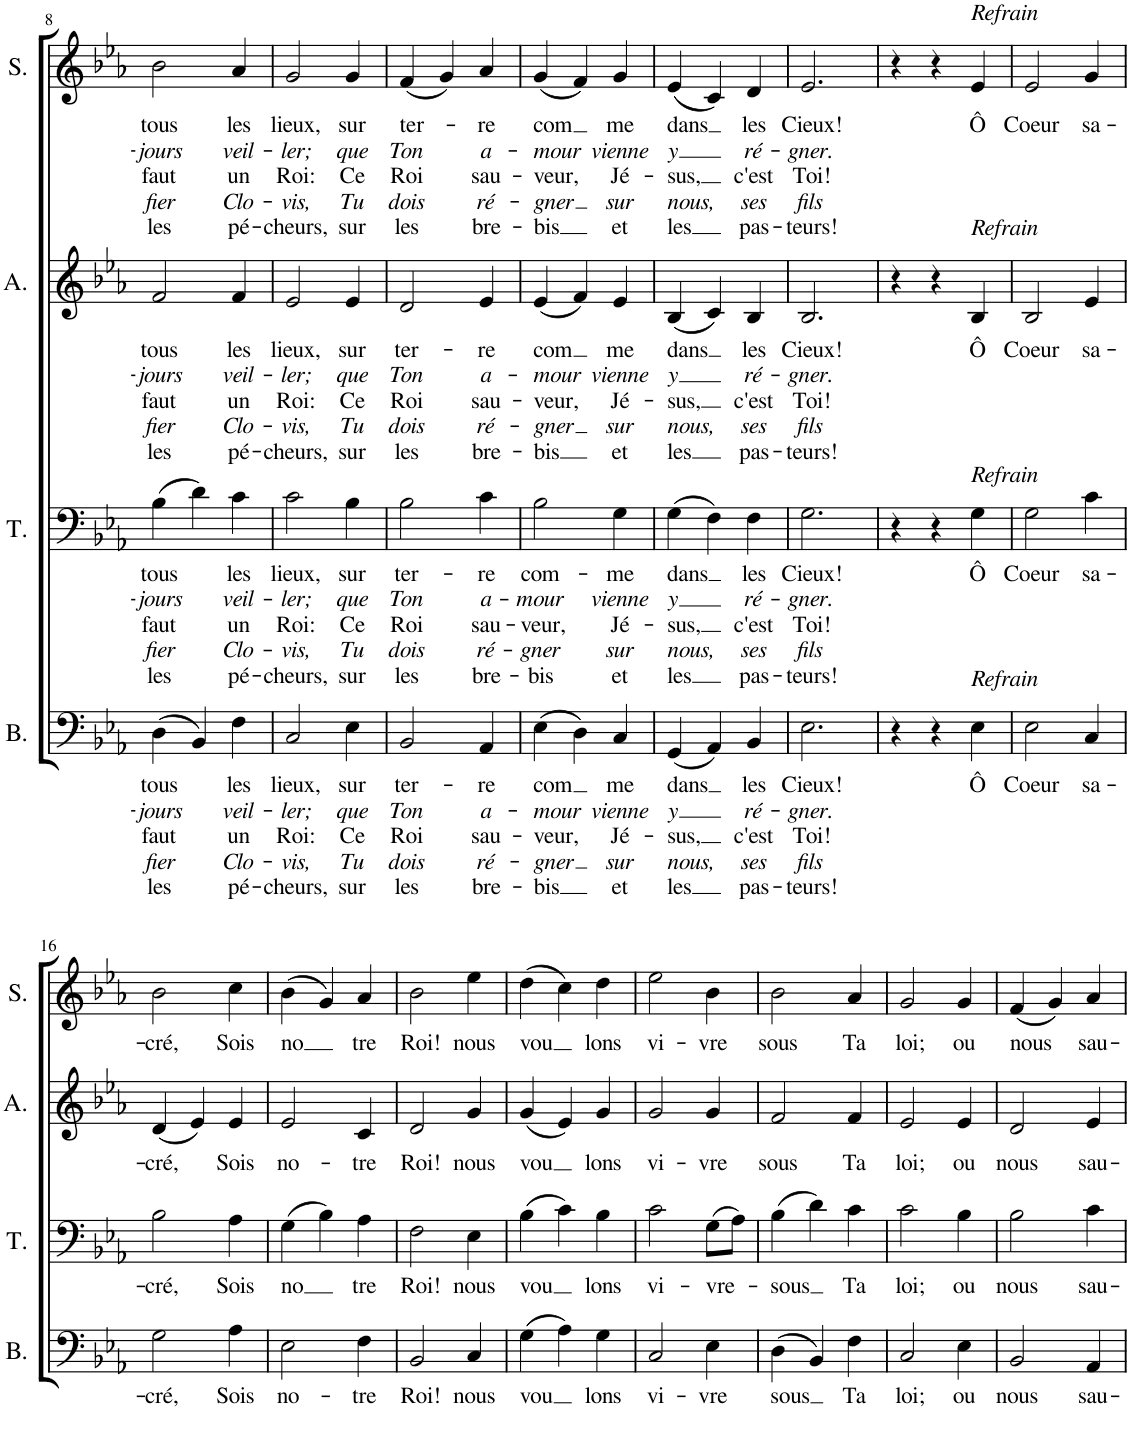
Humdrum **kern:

**kern	**text	**text	**text	**text	**text	**kern	**text	**text	**text	**text	**text	**kern	**text	**text	**text	**text	**text	**kern	**text	**text	**text	**text	**text
*part4	*part4	*part4	*part4	*part4	*part4	*part3	*part3	*part3	*part3	*part3	*part3	*part2	*part2	*part2	*part2	*part2	*part2	*part1	*part1	*part1	*part1	*part1	*part1
*staff4	*staff4	*staff4	*staff4	*staff4	*staff4	*staff3	*staff3	*staff3	*staff3	*staff3	*staff3	*staff2	*staff2	*staff2	*staff2	*staff2	*staff2	*staff1	*staff1	*staff1	*staff1	*staff1	*staff1
*I"Basse	*	*	*	*	*	*I"Ténor	*	*	*	*	*	*I"Alto	*	*	*	*	*	*I"Soprane	*	*	*	*	*
*I'B.	*	*	*	*	*	*I'T.	*	*	*	*	*	*I'A.	*	*	*	*	*	*I'S.	*	*	*	*	*
!!LO:PB:g=z
*clefF4	*	*	*	*	*	*clefF4	*	*	*	*	*	*clefG2	*	*	*	*	*	*clefG2	*	*	*	*	*
*k[b-e-a-]	*	*	*	*	*	*k[b-e-a-]	*	*	*	*	*	*k[b-e-a-]	*	*	*	*	*	*k[b-e-a-]	*	*	*	*	*
*M3/4	*	*	*	*	*	*M3/4	*	*	*	*	*	*M3/4	*	*	*	*	*	*M3/4	*	*	*	*	*
=8	=8	=8	=8	=8	=8	=8	=8	=8	=8	=8	=8	=8	=8	=8	=8	=8	=8	=8	=8	=8	=8	=8	=8
!	!LO:LY:b	!LO:LY:b	!LO:LY:b	!LO:LY:b	!LO:LY:b	!	!LO:LY:b	!LO:LY:b	!LO:LY:b	!LO:LY:b	!LO:LY:b	!	!LO:LY:b	!LO:LY:b	!LO:LY:b	!LO:LY:b	!LO:LY:b	!	!LO:LY:b	!LO:LY:b	!LO:LY:b	!LO:LY:b	!LO:LY:b
(4D\	tous	-jours	faut	fier	les	(4B-\	tous	-jours	faut	fier	les	2f/	tous	-jours	faut	fier	les	2b-\	tous	-jours	faut	fier	les
4BB-/)	.	.	.	.	.	4d\)	.	.	.	.	.	.	.	.	.	.	.	.	.	.	.	.	.
!	!LO:LY:b	!LO:LY:b	!LO:LY:b	!LO:LY:b	!LO:LY:b	!	!LO:LY:b	!LO:LY:b	!LO:LY:b	!LO:LY:b	!LO:LY:b	!	!LO:LY:b	!LO:LY:b	!LO:LY:b	!LO:LY:b	!LO:LY:b	!	!LO:LY:b	!LO:LY:b	!LO:LY:b	!LO:LY:b	!LO:LY:b
4F\	les	veil-	un	Clo-	pé-	4c\	les	veil-	un	Clo-	pé-	4f/	les	veil-	un	Clo-	pé-	4a-/	les	veil-	un	Clo-	pé-
=9	=9	=9	=9	=9	=9	=9	=9	=9	=9	=9	=9	=9	=9	=9	=9	=9	=9	=9	=9	=9	=9	=9	=9
!	!LO:LY:b	!LO:LY:b	!LO:LY:b	!LO:LY:b	!LO:LY:b	!	!LO:LY:b	!LO:LY:b	!LO:LY:b	!LO:LY:b	!LO:LY:b	!	!LO:LY:b	!LO:LY:b	!LO:LY:b	!LO:LY:b	!LO:LY:b	!	!LO:LY:b	!LO:LY:b	!LO:LY:b	!LO:LY:b	!LO:LY:b
2C/	lieux,	-ler;	Roi:	-vis,	-cheurs,	2c\	lieux,	-ler;	Roi:	-vis,	-cheurs,	2e-/	lieux,	-ler;	Roi:	-vis,	-cheurs,	2g/	lieux,	-ler;	Roi:	-vis,	-cheurs,
!	!LO:LY:b	!LO:LY:b	!LO:LY:b	!LO:LY:b	!LO:LY:b	!	!LO:LY:b	!LO:LY:b	!LO:LY:b	!LO:LY:b	!LO:LY:b	!	!LO:LY:b	!LO:LY:b	!LO:LY:b	!LO:LY:b	!LO:LY:b	!	!LO:LY:b	!LO:LY:b	!LO:LY:b	!LO:LY:b	!LO:LY:b
4E-\	sur	que	Ce	Tu	sur	4B-\	sur	que	Ce	Tu	sur	4e-/	sur	que	Ce	Tu	sur	4g/	sur	que	Ce	Tu	sur
=10	=10	=10	=10	=10	=10	=10	=10	=10	=10	=10	=10	=10	=10	=10	=10	=10	=10	=10	=10	=10	=10	=10	=10
!	!LO:LY:b	!LO:LY:b	!LO:LY:b	!LO:LY:b	!LO:LY:b	!	!LO:LY:b	!LO:LY:b	!LO:LY:b	!LO:LY:b	!LO:LY:b	!	!LO:LY:b	!LO:LY:b	!LO:LY:b	!LO:LY:b	!LO:LY:b	!	!LO:LY:b	!LO:LY:b	!LO:LY:b	!LO:LY:b	!LO:LY:b
2BB-/	ter-	Ton	Roi	dois	les	2B-\	ter-	Ton	Roi	dois	les	2d/	ter-	Ton	Roi	dois	les	(4f/	ter-	Ton	Roi	dois	les
.	.	.	.	.	.	.	.	.	.	.	.	.	.	.	.	.	.	4g/)	.	.	.	.	.
!	!LO:LY:b	!LO:LY:b	!LO:LY:b	!LO:LY:b	!LO:LY:b	!	!LO:LY:b	!LO:LY:b	!LO:LY:b	!LO:LY:b	!LO:LY:b	!	!LO:LY:b	!LO:LY:b	!LO:LY:b	!LO:LY:b	!LO:LY:b	!	!LO:LY:b	!LO:LY:b	!LO:LY:b	!LO:LY:b	!LO:LY:b
4AA-/	-re	a-	sau-	ré-	bre-	4c\	-re	a-	sau-	ré-	bre-	4e-/	-re	a-	sau-	ré-	bre-	4a-/	-re	a-	sau-	ré-	bre-
=11	=11	=11	=11	=11	=11	=11	=11	=11	=11	=11	=11	=11	=11	=11	=11	=11	=11	=11	=11	=11	=11	=11	=11
!	!LO:LY:b	!LO:LY:b	!LO:LY:b	!LO:LY:b	!LO:LY:b	!	!LO:LY:b	!LO:LY:b	!LO:LY:b	!LO:LY:b	!LO:LY:b	!	!LO:LY:b	!LO:LY:b	!LO:LY:b	!LO:LY:b	!LO:LY:b	!	!LO:LY:b	!LO:LY:b	!LO:LY:b	!LO:LY:b	!LO:LY:b
(4E-\	com	-mour	-veur,	-gner	-bis	2B-\	com-	-mour	-veur,	-gner	-bis	(4e-/	com	-mour	-veur,	-gner	-bis	(4g/	com	-mour	-veur,	-gner	-bis
4D\)	.	.	.	.	.	.	.	.	.	.	.	4f/)	.	.	.	.	.	4f/)	.	.	.	.	.
!	!LO:LY:b	!LO:LY:b	!LO:LY:b	!LO:LY:b	!LO:LY:b	!	!LO:LY:b	!LO:LY:b	!LO:LY:b	!LO:LY:b	!LO:LY:b	!	!LO:LY:b	!LO:LY:b	!LO:LY:b	!LO:LY:b	!LO:LY:b	!	!LO:LY:b	!LO:LY:b	!LO:LY:b	!LO:LY:b	!LO:LY:b
4C/	me	vienne	Jé-	sur	et	4G\	-me	vienne	Jé-	sur	et	4e-/	me	vienne	Jé-	sur	et	4g/	me	vienne	Jé-	sur	et
=12	=12	=12	=12	=12	=12	=12	=12	=12	=12	=12	=12	=12	=12	=12	=12	=12	=12	=12	=12	=12	=12	=12	=12
!	!LO:LY:b	!LO:LY:b	!LO:LY:b	!LO:LY:b	!LO:LY:b	!	!LO:LY:b	!LO:LY:b	!LO:LY:b	!LO:LY:b	!LO:LY:b	!	!LO:LY:b	!LO:LY:b	!LO:LY:b	!LO:LY:b	!LO:LY:b	!	!LO:LY:b	!LO:LY:b	!LO:LY:b	!LO:LY:b	!LO:LY:b
(4GG/	dans	y	-sus,	nous,	les	(4G\	dans	y	-sus,	nous,	les	(4B-/	dans	y	-sus,	nous,	les	(4e-/	dans	y	-sus,	nous,	les
4AA-/)	.	.	.	.	.	4F\)	.	.	.	.	.	4c/)	.	.	.	.	.	4c/)	.	.	.	.	.
!	!LO:LY:b	!LO:LY:b	!LO:LY:b	!LO:LY:b	!LO:LY:b	!	!LO:LY:b	!LO:LY:b	!LO:LY:b	!LO:LY:b	!LO:LY:b	!	!LO:LY:b	!LO:LY:b	!LO:LY:b	!LO:LY:b	!LO:LY:b	!	!LO:LY:b	!LO:LY:b	!LO:LY:b	!LO:LY:b	!LO:LY:b
4BB-/	les	ré-	c'est	ses	pas-	4F\	les	ré-	c'est	ses	pas-	4B-/	les	ré-	c'est	ses	pas-	4d/	les	ré-	c'est	ses	pas-
=13	=13	=13	=13	=13	=13	=13	=13	=13	=13	=13	=13	=13	=13	=13	=13	=13	=13	=13	=13	=13	=13	=13	=13
!	!LO:LY:b	!LO:LY:b	!LO:LY:b	!LO:LY:b	!LO:LY:b	!	!LO:LY:b	!LO:LY:b	!LO:LY:b	!LO:LY:b	!LO:LY:b	!	!LO:LY:b	!LO:LY:b	!LO:LY:b	!LO:LY:b	!LO:LY:b	!	!LO:LY:b	!LO:LY:b	!LO:LY:b	!LO:LY:b	!LO:LY:b
2.E-\	Cieux!	-gner.	Toi!	fils	-teurs!	2.G\	Cieux!	-gner.	Toi!	fils	-teurs!	2.B-/	Cieux!	-gner.	Toi!	fils	-teurs!	2.e-/	Cieux!	-gner.	Toi!	fils	-teurs!
=14	=14	=14	=14	=14	=14	=14	=14	=14	=14	=14	=14	=14	=14	=14	=14	=14	=14	=14	=14	=14	=14	=14	=14
4r	.	.	.	.	.	4r	.	.	.	.	.	4r	.	.	.	.	.	4r	.	.	.	.	.
4r	.	.	.	.	.	4r	.	.	.	.	.	4r	.	.	.	.	.	4r	.	.	.	.	.
!	!	!	!	!	!	!	!	!	!	!	!	!	!	!	!	!	!	!LO:TX:a:i:t=Refrain	!	!	!	!	!
!	!	!	!	!	!	!	!	!	!	!	!	!LO:TX:a:i:t=Refrain	!	!	!	!	!	!	!	!	!	!	!
!	!	!	!	!	!	!LO:TX:a:i:t=Refrain	!	!	!	!	!	!	!	!	!	!	!	!	!	!	!	!	!
!LO:TX:a:i:t=Refrain	!	!	!	!	!	!	!	!	!	!	!	!	!	!	!	!	!	!	!	!	!	!	!
!	!LO:LY:b	!	!	!	!	!	!LO:LY:b	!	!	!	!	!	!LO:LY:b	!	!	!	!	!	!LO:LY:b	!	!	!	!
4E-\	Ô	.	.	.	.	4G\	Ô	.	.	.	.	4B-/	Ô	.	.	.	.	4e-/	Ô	.	.	.	.
=15	=15	=15	=15	=15	=15	=15	=15	=15	=15	=15	=15	=15	=15	=15	=15	=15	=15	=15	=15	=15	=15	=15	=15
!	!LO:LY:b	!	!	!	!	!	!LO:LY:b	!	!	!	!	!	!LO:LY:b	!	!	!	!	!	!LO:LY:b	!	!	!	!
2E-\	Coeur	.	.	.	.	2G\	Coeur	.	.	.	.	2B-/	Coeur	.	.	.	.	2e-/	Coeur	.	.	.	.
!	!LO:LY:b	!	!	!	!	!	!LO:LY:b	!	!	!	!	!	!LO:LY:b	!	!	!	!	!	!LO:LY:b	!	!	!	!
4C/	sa-	.	.	.	.	4c\	sa-	.	.	.	.	4e-/	sa-	.	.	.	.	4g/	sa-	.	.	.	.
!!LO:LB:g=z
=16	=16	=16	=16	=16	=16	=16	=16	=16	=16	=16	=16	=16	=16	=16	=16	=16	=16	=16	=16	=16	=16	=16	=16
!	!LO:LY:b	!	!	!	!	!	!LO:LY:b	!	!	!	!	!	!LO:LY:b	!	!	!	!	!	!LO:LY:b	!	!	!	!
2G\	-cré,	.	.	.	.	2B-\	-cré,	.	.	.	.	(4d/	-cré,	.	.	.	.	2b-\	-cré,	.	.	.	.
.	.	.	.	.	.	.	.	.	.	.	.	4e-/)	.	.	.	.	.	.	.	.	.	.	.
!	!LO:LY:b	!	!	!	!	!	!LO:LY:b	!	!	!	!	!	!LO:LY:b	!	!	!	!	!	!LO:LY:b	!	!	!	!
4A-\	Sois	.	.	.	.	4A-\	Sois	.	.	.	.	4e-/	Sois	.	.	.	.	4cc\	Sois	.	.	.	.
=17	=17	=17	=17	=17	=17	=17	=17	=17	=17	=17	=17	=17	=17	=17	=17	=17	=17	=17	=17	=17	=17	=17	=17
!	!LO:LY:b	!	!	!	!	!	!LO:LY:b	!	!	!	!	!	!LO:LY:b	!	!	!	!	!	!LO:LY:b	!	!	!	!
2E-\	no-	.	.	.	.	(4G\	no	.	.	.	.	2e-/	no-	.	.	.	.	(4b-\	no	.	.	.	.
.	.	.	.	.	.	4B-\)	.	.	.	.	.	.	.	.	.	.	.	4g/)	.	.	.	.	.
!	!LO:LY:b	!	!	!	!	!	!LO:LY:b	!	!	!	!	!	!LO:LY:b	!	!	!	!	!	!LO:LY:b	!	!	!	!
4F\	-tre	.	.	.	.	4A-\	tre	.	.	.	.	4c/	-tre	.	.	.	.	4a-/	tre	.	.	.	.
=18	=18	=18	=18	=18	=18	=18	=18	=18	=18	=18	=18	=18	=18	=18	=18	=18	=18	=18	=18	=18	=18	=18	=18
!	!LO:LY:b	!	!	!	!	!	!LO:LY:b	!	!	!	!	!	!LO:LY:b	!	!	!	!	!	!LO:LY:b	!	!	!	!
2BB-/	Roi!	.	.	.	.	2F\	Roi!	.	.	.	.	2d/	Roi!	.	.	.	.	2b-\	Roi!	.	.	.	.
!	!LO:LY:b	!	!	!	!	!	!LO:LY:b	!	!	!	!	!	!LO:LY:b	!	!	!	!	!	!LO:LY:b	!	!	!	!
4C/	nous	.	.	.	.	4E-\	nous	.	.	.	.	4g/	nous	.	.	.	.	4ee-\	nous	.	.	.	.
=19	=19	=19	=19	=19	=19	=19	=19	=19	=19	=19	=19	=19	=19	=19	=19	=19	=19	=19	=19	=19	=19	=19	=19
!	!LO:LY:b	!	!	!	!	!	!LO:LY:b	!	!	!	!	!	!LO:LY:b	!	!	!	!	!	!LO:LY:b	!	!	!	!
(4G\	vou	.	.	.	.	(4B-\	vou	.	.	.	.	(4g/	vou	.	.	.	.	(4dd\	vou	.	.	.	.
4A-\)	.	.	.	.	.	4c\)	.	.	.	.	.	4e-/)	.	.	.	.	.	4cc\)	.	.	.	.	.
!	!LO:LY:b	!	!	!	!	!	!LO:LY:b	!	!	!	!	!	!LO:LY:b	!	!	!	!	!	!LO:LY:b	!	!	!	!
4G\	lons	.	.	.	.	4B-\	lons	.	.	.	.	4g/	lons	.	.	.	.	4dd\	lons	.	.	.	.
=20	=20	=20	=20	=20	=20	=20	=20	=20	=20	=20	=20	=20	=20	=20	=20	=20	=20	=20	=20	=20	=20	=20	=20
!	!LO:LY:b	!	!	!	!	!	!LO:LY:b	!	!	!	!	!	!LO:LY:b	!	!	!	!	!	!LO:LY:b	!	!	!	!
2C/	vi-	.	.	.	.	2c\	vi-	.	.	.	.	2g/	vi-	.	.	.	.	2ee-\	vi-	.	.	.	.
!	!LO:LY:b	!	!	!	!	!	!LO:LY:b	!	!	!	!	!	!LO:LY:b	!	!	!	!	!	!LO:LY:b	!	!	!	!
4E-\	-vre	.	.	.	.	(8G\L	-vre-	.	.	.	.	4g/	-vre	.	.	.	.	4b-\	-vre	.	.	.	.
.	.	.	.	.	.	8A-\J)	.	.	.	.	.	.	.	.	.	.	.	.	.	.	.	.	.
=21	=21	=21	=21	=21	=21	=21	=21	=21	=21	=21	=21	=21	=21	=21	=21	=21	=21	=21	=21	=21	=21	=21	=21
!	!LO:LY:b	!	!	!	!	!	!LO:LY:b	!	!	!	!	!	!LO:LY:b	!	!	!	!	!	!LO:LY:b	!	!	!	!
(4D\	sous	.	.	.	.	(4B-\	-sous	.	.	.	.	2f/	sous	.	.	.	.	2b-\	sous	.	.	.	.
4BB-/)	.	.	.	.	.	4d\)	.	.	.	.	.	.	.	.	.	.	.	.	.	.	.	.	.
!	!LO:LY:b	!	!	!	!	!	!LO:LY:b	!	!	!	!	!	!LO:LY:b	!	!	!	!	!	!LO:LY:b	!	!	!	!
4F\	Ta	.	.	.	.	4c\	Ta	.	.	.	.	4f/	Ta	.	.	.	.	4a-/	Ta	.	.	.	.
=22	=22	=22	=22	=22	=22	=22	=22	=22	=22	=22	=22	=22	=22	=22	=22	=22	=22	=22	=22	=22	=22	=22	=22
!	!LO:LY:b	!	!	!	!	!	!LO:LY:b	!	!	!	!	!	!LO:LY:b	!	!	!	!	!	!LO:LY:b	!	!	!	!
2C/	loi;	.	.	.	.	2c\	loi;	.	.	.	.	2e-/	loi;	.	.	.	.	2g/	loi;	.	.	.	.
!	!LO:LY:b	!	!	!	!	!	!LO:LY:b	!	!	!	!	!	!LO:LY:b	!	!	!	!	!	!LO:LY:b	!	!	!	!
4E-\	ou	.	.	.	.	4B-\	ou	.	.	.	.	4e-/	ou	.	.	.	.	4g/	ou	.	.	.	.
=23	=23	=23	=23	=23	=23	=23	=23	=23	=23	=23	=23	=23	=23	=23	=23	=23	=23	=23	=23	=23	=23	=23	=23
!	!LO:LY:b	!	!	!	!	!	!LO:LY:b	!	!	!	!	!	!LO:LY:b	!	!	!	!	!	!LO:LY:b	!	!	!	!
2BB-/	nous	.	.	.	.	2B-\	nous	.	.	.	.	2d/	nous	.	.	.	.	(4f/	nous	.	.	.	.
.	.	.	.	.	.	.	.	.	.	.	.	.	.	.	.	.	.	4g/)	.	.	.	.	.
!	!LO:LY:b	!	!	!	!	!	!LO:LY:b	!	!	!	!	!	!LO:LY:b	!	!	!	!	!	!LO:LY:b	!	!	!	!
4AA-/	sau-	.	.	.	.	4c\	sau-	.	.	.	.	4e-/	sau-	.	.	.	.	4a-/	sau-	.	.	.	.
=	=	=	=	=	=	=	=	=	=	=	=	=	=	=	=	=	=	=	=	=	=	=	=
*-	*-	*-	*-	*-	*-	*-	*-	*-	*-	*-	*-	*-	*-	*-	*-	*-	*-	*-	*-	*-	*-	*-	*-
